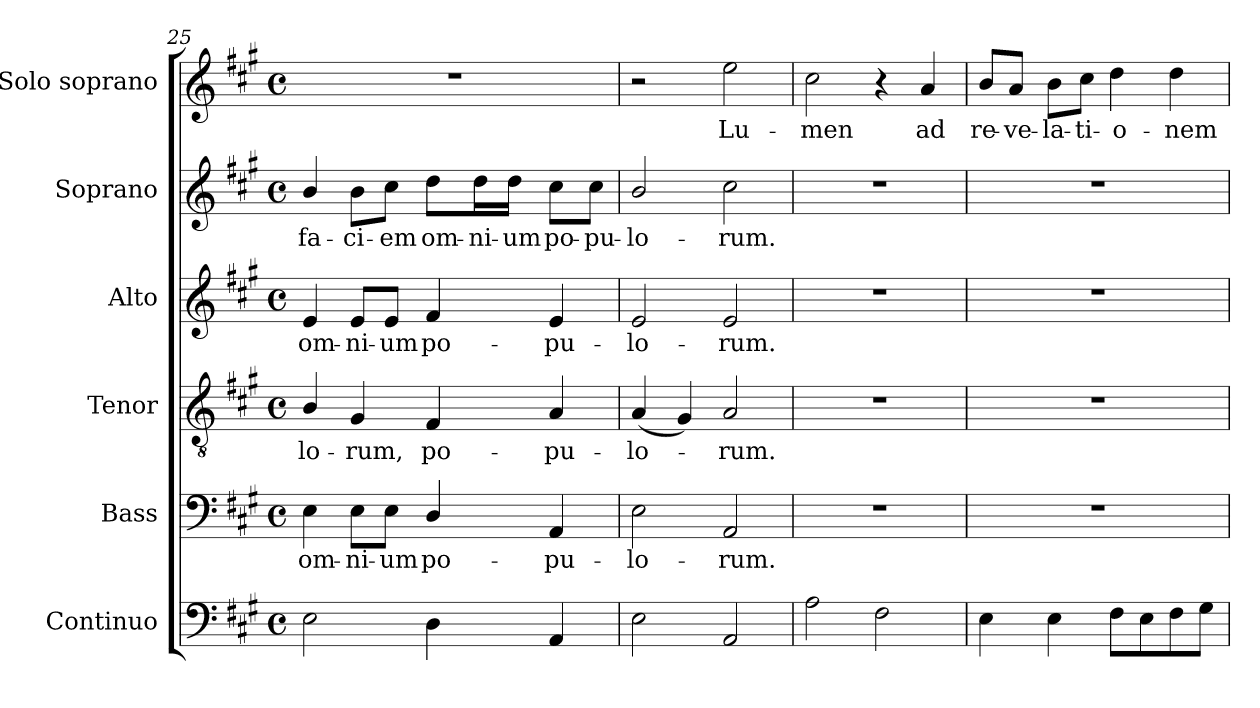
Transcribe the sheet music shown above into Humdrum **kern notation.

**kern	**kern	**text	**kern	**text	**kern	**text	**kern	**text	**kern	**text
*part6	*part5	*part5	*part4	*part4	*part3	*part3	*part2	*part2	*part1	*part1
*staff6	*staff5	*staff5	*staff4	*staff4	*staff3	*staff3	*staff2	*staff2	*staff1	*staff1
*I"Continuo	*I"Bass	*	*I"Tenor	*	*I"Alto	*	*I"Soprano	*	*I"Solo soprano	*
*I'Cont.	*I'B.	*	*I'T.	*	*I'A.	*	*I'S.	*	*I'S.	*
*clefF4	*clefF4	*	*clefGv2	*	*clefG2	*	*clefG2	*	*clefG2	*
*	*	*	*ITrd7c12	*	*	*	*	*	*	*
*k[f#c#g#]	*k[f#c#g#]	*	*k[f#c#g#]	*	*k[f#c#g#]	*	*k[f#c#g#]	*	*k[f#c#g#]	*
*A:	*A:	*	*A:	*	*A:	*	*A:	*	*A:	*
*M4/4	*M4/4	*	*M4/4	*	*M4/4	*	*M4/4	*	*M4/4	*
*met(c)	*met(c)	*	*met(c)	*	*met(c)	*	*met(c)	*	*met(c)	*
=25	=25	=25	=25	=25	=25	=25	=25	=25	=25	=25
!	!	!LO:LY:b:color=#000000	!	!	!	!	!	!	!	!
!	!	!	!	!LO:LY:b:color=#000000	!	!	!	!	!	!
!	!	!	!	!	!	!LO:LY:b:color=#000000	!	!	!	!
!	!	!	!	!	!	!	!	!LO:LY:b:color=#000000	!	!
2Ei\	4Ei\	om-	4BBi/	-lo-	4ei/	om-	4bi/	fa-	1r	.
!	!	!LO:LY:b:color=#000000	!	!	!	!	!	!	!	!
!	!	!	!	!LO:LY:b:color=#000000	!	!	!	!	!	!
!	!	!	!	!	!	!LO:LY:b:color=#000000	!	!	!	!
!	!	!	!	!	!	!	!	!LO:LY:b:color=#000000	!	!
.	8Ei\L	-ni-	4GG#i/	-rum,	8ei/L	-ni-	8bi\L	-ci-	.	.
!	!	!LO:LY:b:color=#000000	!	!	!	!	!	!	!	!
!	!	!	!	!	!	!LO:LY:b:color=#000000	!	!	!	!
!	!	!	!	!	!	!	!	!LO:LY:b:color=#000000	!	!
.	8Ei\J	-um	.	.	8ei/J	-um	8cc#i\J	-em	.	.
!	!	!LO:LY:b:color=#000000	!	!	!	!	!	!	!	!
!	!	!	!	!LO:LY:b:color=#000000	!	!	!	!	!	!
!	!	!	!	!	!	!LO:LY:b:color=#000000	!	!	!	!
!	!	!	!	!	!	!	!	!LO:LY:b:color=#000000	!	!
4Di\	4Di/	po-	4FF#i/	po-	4f#i/	po-	8ddi\L	om-	.	.
!	!	!	!	!	!	!	!	!LO:LY:b:color=#000000	!	!
.	.	.	.	.	.	.	16ddi\L	-ni-	.	.
!	!	!	!	!	!	!	!	!LO:LY:b:color=#000000	!	!
.	.	.	.	.	.	.	16ddi\JJ	-um	.	.
!	!	!LO:LY:b:color=#000000	!	!	!	!	!	!	!	!
!	!	!	!	!LO:LY:b:color=#000000	!	!	!	!	!	!
!	!	!	!	!	!	!LO:LY:b:color=#000000	!	!	!	!
!	!	!	!	!	!	!	!	!LO:LY:b:color=#000000	!	!
4AAi/	4AAi/	-pu-	4AAi/	-pu-	4ei/	-pu-	8cc#i\L	po-	.	.
!	!	!	!	!	!	!	!	!LO:LY:b:color=#000000	!	!
.	.	.	.	.	.	.	8cc#i\J	-pu-	.	.
=26	=26	=26	=26	=26	=26	=26	=26	=26	=26	=26
!	!	!LO:LY:b:color=#000000	!	!	!	!	!	!	!	!
!	!	!	!	!LO:LY:b:color=#000000	!	!	!	!	!	!
!	!	!	!	!	!	!LO:LY:b:color=#000000	!	!	!	!
!	!	!	!	!	!	!	!	!LO:LY:b:color=#000000	!	!
2Ei\	2Ei\	-lo-	(4AAi/	-lo-	2ei/	-lo-	2bi/	-lo-	2r	.
.	.	.	4GG#i/)	.	.	.	.	.	.	.
!	!	!LO:LY:b:color=#000000	!	!	!	!	!	!	!	!
!	!	!	!	!LO:LY:b:color=#000000	!	!	!	!	!	!
!	!	!	!	!	!	!LO:LY:b:color=#000000	!	!	!	!
!	!	!	!	!	!	!	!	!LO:LY:b:color=#000000	!	!
!	!	!	!	!	!	!	!	!	!	!LO:LY:b:color=#000000
2AAi/	2AAi/	-rum.	2AAi/	-rum.	2ei/	-rum.	2cc#i\	-rum.	2eei\	Lu-
!!LO:LB:g=z
=27	=27	=27	=27	=27	=27	=27	=27	=27	=27	=27
!	!	!	!	!	!	!	!	!	!	!LO:LY:b:color=#000000
2Ai\	1r	.	1r	.	1r	.	1r	.	2cc#i\	-men
2F#i\	.	.	.	.	.	.	.	.	4r	.
!	!	!	!	!	!	!	!	!	!	!LO:LY:b:color=#000000
.	.	.	.	.	.	.	.	.	4ai/	ad
=28	=28	=28	=28	=28	=28	=28	=28	=28	=28	=28
!	!	!	!	!	!	!	!	!	!	!LO:LY:b:color=#000000
4Ei\	1r	.	1r	.	1r	.	1r	.	8bi/L	re-
!	!	!	!	!	!	!	!	!	!	!LO:LY:b:color=#000000
.	.	.	.	.	.	.	.	.	8ai/J	-ve-
!	!	!	!	!	!	!	!	!	!	!LO:LY:b:color=#000000
4Ei\	.	.	.	.	.	.	.	.	8bi\L	-la-
!	!	!	!	!	!	!	!	!	!	!LO:LY:b:color=#000000
.	.	.	.	.	.	.	.	.	8cc#i\J	-ti-
!	!	!	!	!	!	!	!	!	!	!LO:LY:b:color=#000000
8F#i\L	.	.	.	.	.	.	.	.	4ddi\	-o-
8Ei\	.	.	.	.	.	.	.	.	.	.
!	!	!	!	!	!	!	!	!	!	!LO:LY:b:color=#000000
8F#i\	.	.	.	.	.	.	.	.	4ddi\	-nem
8G#i\J	.	.	.	.	.	.	.	.	.	.
=	=	=	=	=	=	=	=	=	=	=
*-	*-	*-	*-	*-	*-	*-	*-	*-	*-	*-
